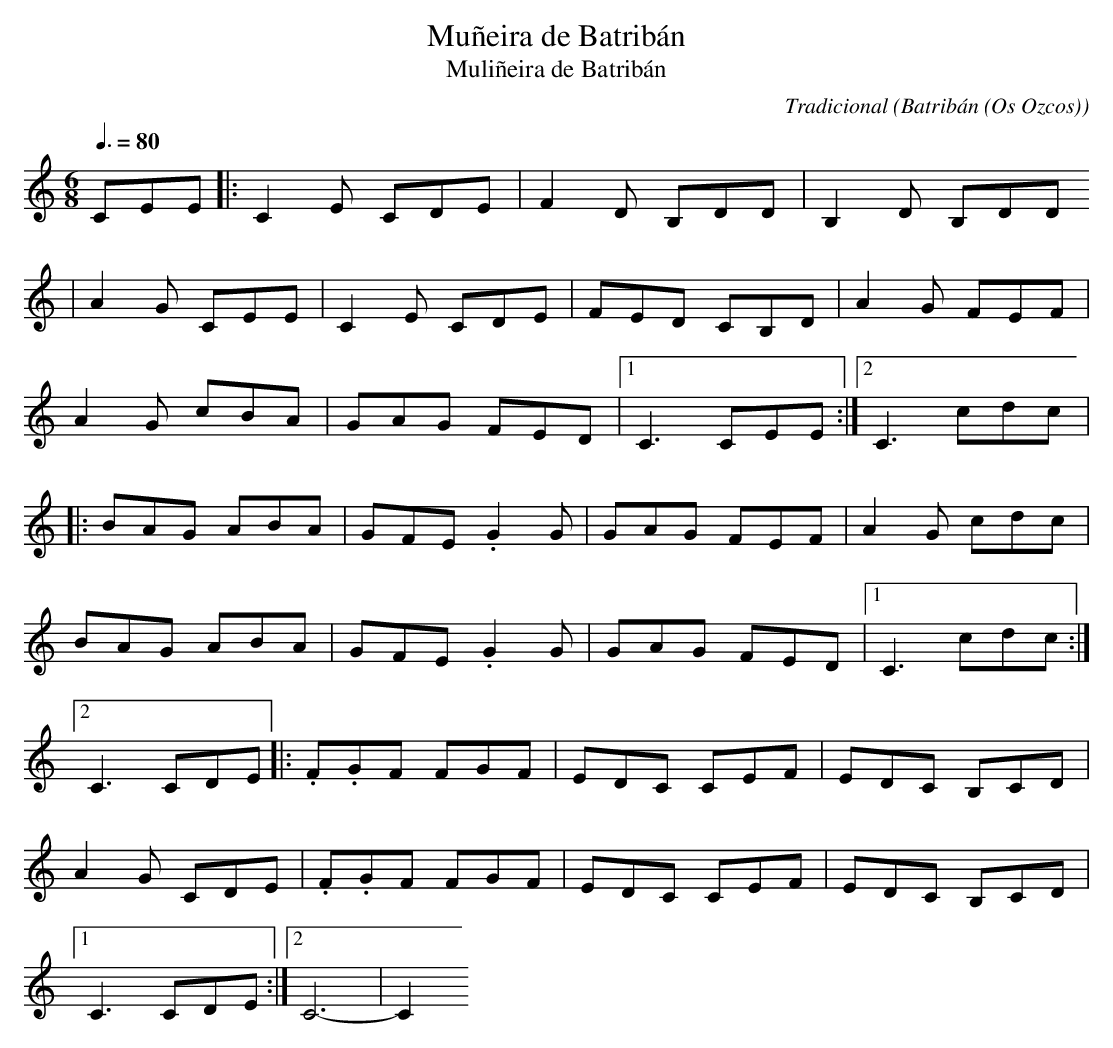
X:1
T:Muñeira de Batribán
T:Muliñeira de Batribán
C:Tradicional
O:Batribán (Os Ozcos)
M:6/8
L:1/8
Q:3/8=80
K:C
CEE|:C2 E CDE|F2 D B,DD|B,2 D B,DD
|A2 G CEE|C2 E CDE|FED CB,D|A2 G FEF|
A2 G cBA|GAG FED|[1 C3 CEE:|[2 C3 cdc|
|:BAG ABA |GFE .G2 G|GAG FEF|A2 G cdc|
BAG ABA|GFE .G2 G|GAG FED|[1 C3 cdc:|
[2 C3 CDE||:.F.GF FGF|EDC CEF|EDC B,CD|
A2 G CDE|.F.GF FGF|EDC CEF|EDC B,CD|
[1 C3 CDE:|[2 C6-|C2
